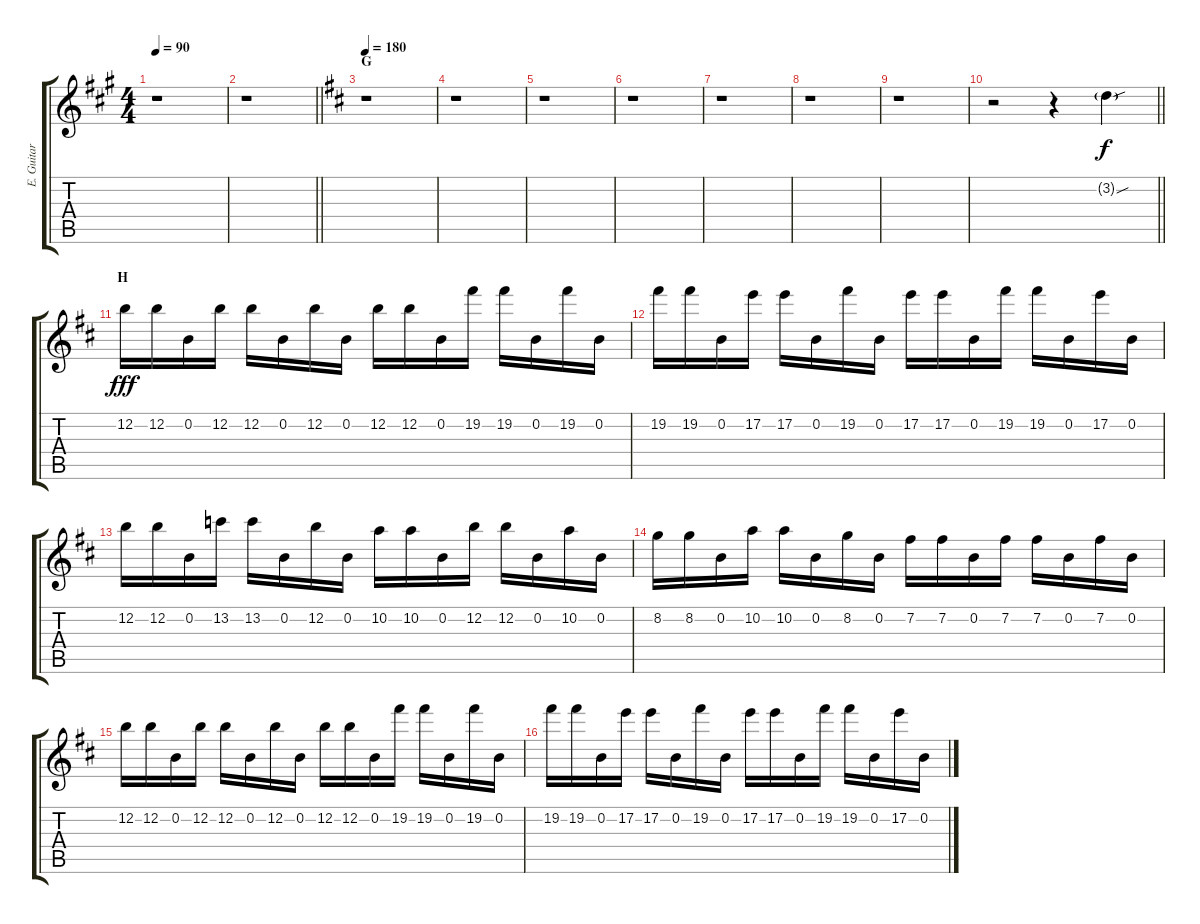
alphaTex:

\track ("E. Guitar III" "E. Guitar ") {instrument overdrivenguitar}
\staff {score tabs}
\tuning (E4 B3 G3 D3 A2 E2) {hide}
\ts (4 4)
\tempo 90
\clef g2
\ks a
r.1{dy f} |
\barLineRight lightlight
r.1 |
\section ("" "G")
\tempo 180
\ks d
r.1 |
r.1 |
r.1 |
r.1 |
r.1 |
r.1 |
r.1 |
\barLineRight lightlight
r.2 r.4 3.2{sou g}.4 |
\section ("" "H")
12.2.16{dy fff} 12.2.16 0.2.16 12.2.16 12.2.16 0.2.16 12.2.16 0.2.16 12.2.16 12.2.16 0.2.16 19.2.16 19.2.16 0.2.16 19.2.16 0.2.16 |
19.2.16 19.2.16 0.2.16 17.2.16 17.2.16 0.2.16 19.2.16 0.2.16 17.2.16 17.2.16 0.2.16 19.2.16 19.2.16 0.2.16 17.2.16 0.2.16 |
12.2.16 12.2.16 0.2.16 13.2.16 13.2.16 0.2.16 12.2.16 0.2.16 10.2.16 10.2.16 0.2.16 12.2.16 12.2.16 0.2.16 10.2.16 0.2.16 |
8.2.16 8.2.16 0.2.16 10.2.16 10.2.16 0.2.16 8.2.16 0.2.16 7.2.16 7.2.16 0.2.16 7.2.16 7.2.16 0.2.16 7.2.16 0.2.16 |
12.2.16 12.2.16 0.2.16 12.2.16 12.2.16 0.2.16 12.2.16 0.2.16 12.2.16 12.2.16 0.2.16 19.2.16 19.2.16 0.2.16 19.2.16 0.2.16 |
19.2.16 19.2.16 0.2.16 17.2.16 17.2.16 0.2.16 19.2.16 0.2.16 17.2.16 17.2.16 0.2.16 19.2.16 19.2.16 0.2.16 17.2.16 0.2.16
